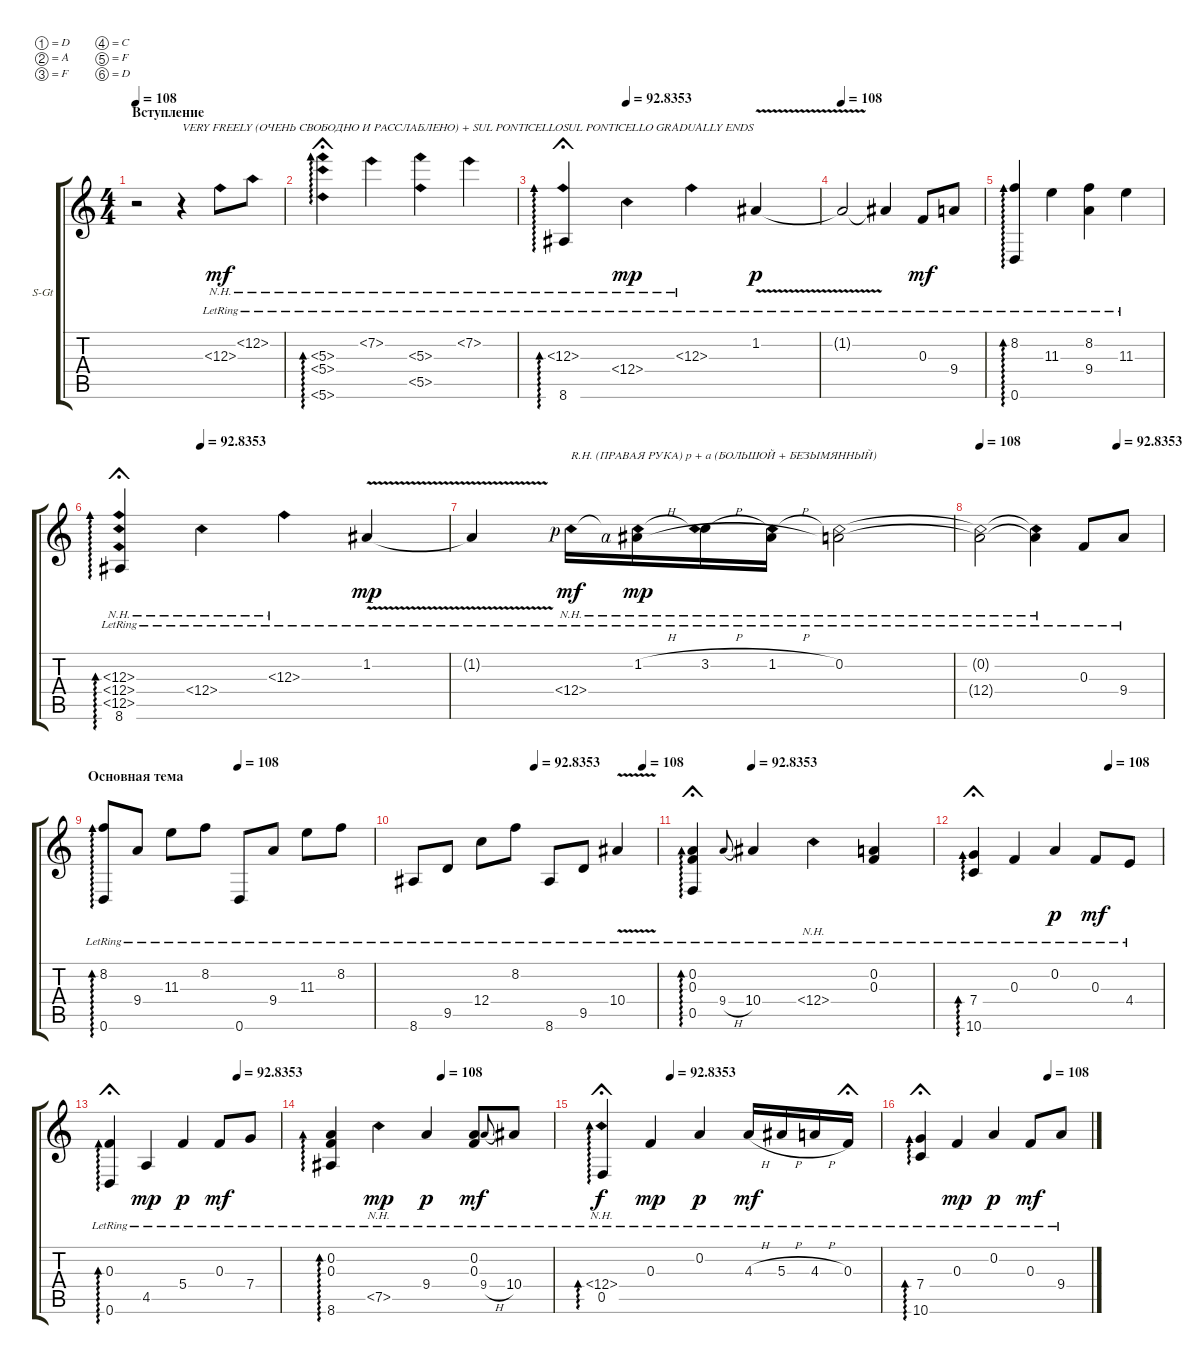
\defaultSystemsLayout 4
\bracketExtendMode groupsimilarinstruments
\firstSystemTrackNameOrientation horizontal
\otherSystemsTrackNameOrientation horizontal
\track ("Steel Guitar" "S-Gt") {instrument acousticguitarsteel}
\staff {score tabs}
\tuning (D4 A3 F3 C3 F2 D2)
\ts (4 4)
\section ("" "Вступление")
\tempo 108
\clef g2
\ks c
r.2{dy mf instrument acousticguitarsteel} r.4{txt "VERY FREELY (ОЧЕНЬ СВОБОДНО И РАССЛАБЛЕНО) + SUL PONTICELLO"} 12.3{nh lr}.8 12.2{nh lr}.8 |
(5.3{nh lr} 5.4{nh lr} 5.6{nh lr}).4{ad 0 fermata (short 0)} 7.2{nh lr}.4 (5.3{nh lr} 5.5{nh lr}).4 7.2{nh lr}.4 |
\tempo (92.8353 0.25)
(8.6{lr} 12.3{nh lr}).4{ad 0 txt "SUL PONTICELLO GRADUALLY ENDS" fermata (short 0)} 12.4{nh lr}.4{dy mp} 12.3{nh lr}.4 1.2{v lr}.4{dy p} |
\tempo 108
1.2{lr t}.2 1.2{lr t}.4 0.3{lr}.8{dy mf} 9.4{lr}.8 |
(8.2{lr} 0.6{lr}).4{ad 0} 11.3{lr}.4 (8.2{lr} 9.4{lr}).4 11.3{lr}.4 |
\tempo (92.8353 0.25)
(8.6{lr} 12.5{nh lr} 12.4{nh lr} 12.3{nh lr}).4{ad 0 fermata (short 0)} 12.4{nh lr}.4 12.3{nh lr}.4 1.2{v lr}.4{dy mp} |
1.2{v lr t}.4 12.4{nh lr rf 1}.16{txt "R.H. (ПРАВАЯ РУКА) p + a (БОЛЬШОЙ + БЕЗЫМЯННЫЙ)" dy mf} (1.2{h lr rf 4} 12.4{nh lr t}).16{dy mp} (3.2{h lr} 12.4{nh lr t}).16 (1.2{h lr} 12.4{nh lr t}).16 (0.2{lr} 12.4{nh lr t}).2 |
\tempo 108
\tempo (92.8353 0.75)
(0.2{lr t} 12.4{nh lr t}).2 (0.2{lr t} 12.4{nh lr t}).4 0.3{lr}.8 9.4{lr}.8 |
\section ("" "Основная тема")
\tempo (108 0.5)
(8.2{lr} 0.6{lr}).8{ad 0} 9.4{lr}.8 11.3{lr}.8 8.2{lr}.8 0.6{lr}.8 9.4{lr}.8 11.3{lr}.8 8.2{lr}.8 |
\tempo (92.8353 0.5)
\tempo (108 0.94375)
8.6{lr}.8 9.5{lr}.8 12.4{lr}.8 8.2{lr}.8 8.6{lr}.8 9.5{lr}.8 10.4{v lr}.4 |
\tempo (92.8353 0.25)
(0.2{lr} 0.3{lr} 0.5{lr}).4{ad 0 fermata (short 0)} 9.4{h lr}.8{gr onbeat} 10.4{lr}.4 12.4{nh lr}.4 (0.2{lr} 0.3{lr}).4 |
\tempo (108 0.71875)
(10.6{lr} 7.4{lr}).4{ad 0 fermata (short 0)} 0.3{lr}.4 0.2{lr}.4{dy p} 0.3{lr}.8{dy mf} 4.4{lr}.8 |
\tempo (92.8353 0.75)
(0.3{lr} 0.6{lr}).4{ad 0 fermata (short 0)} 4.5{lr}.4{dy mp} 5.4{lr}.4{dy p} 0.3{lr}.8{dy mf} 7.4{lr}.8 |
\tempo (108 0.5)
(8.6{lr} 0.2{lr} 0.3{lr}).4{ad 0} 7.5{nh lr}.4{dy mp} 9.4{lr}.4{dy p} (0.2{lr} 0.3{lr}).8{dy mf} 9.4{h lr}.8{gr onbeat} 10.4{lr}.8 |
\tempo (92.8353 0.25)
(12.4{nh lr} 0.5{lr}).4{ad 0 dy f fermata (short 0)} 0.3{lr}.4{dy mp} 0.2{lr}.4{dy p} 4.3{h lr}.16{dy mf} 5.3{h lr}.16 4.3{h lr}.16 0.3{lr}.16{fermata (short 0)} |
\tempo (108 0.75)
(7.4{lr} 10.6{lr}).4{ad 0 fermata (short 0)} 0.3{lr}.4{dy mp} 0.2{lr}.4{dy p} 0.3{lr}.8{dy mf} 9.4{lr}.8
